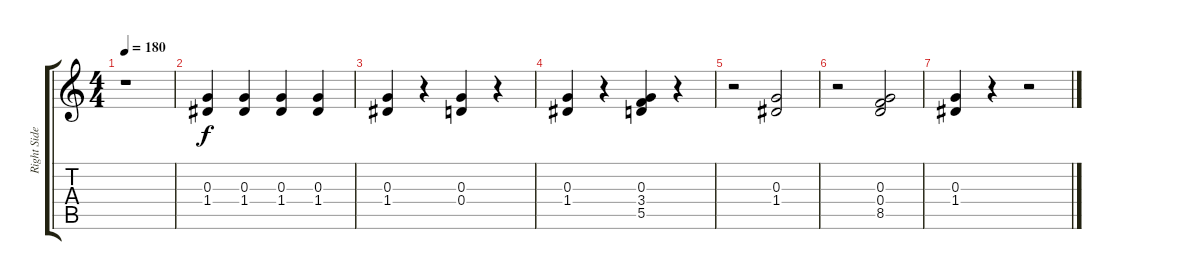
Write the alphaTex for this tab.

\track ("Right Side (L. H. Piano)" "Right Side") {instrument acousticguitarsteel}
\staff {score tabs}
\tuning (E4 B3 G3 D3 A2 E2) {hide}
\ts (4 4)
\tempo 180
\clef g2
\ks c
r.1{dy f} |
(0.3 1.4).4 (0.3 1.4).4 (0.3 1.4).4 (0.3 1.4).4 |
(0.3 1.4).4 r.4 (0.3 0.4).4 r.4 |
(0.3 1.4).4 r.4 (0.3 3.4 5.5).4 r.4 |
r.2 (0.3 1.4).2 |
r.2 (0.3 0.4 8.5).2 |
(0.3 1.4).4 r.4 r.2
